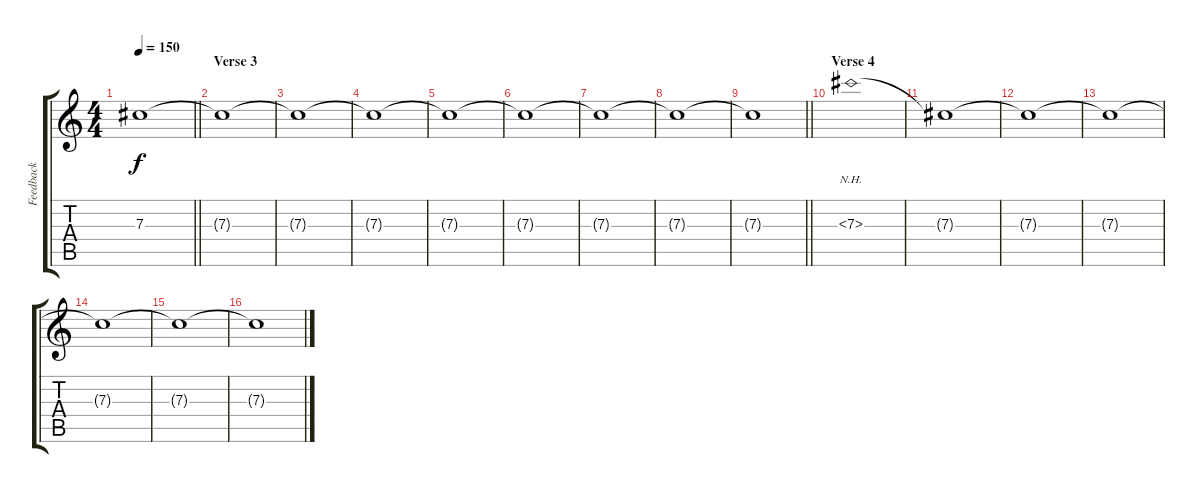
\track ("Feedback" "Feedback") {instrument distortionguitar}
\staff {score tabs}
\tuning (Eb4 Bb3 Gb3 Db3 Ab2 Eb2) {hide}
\ts (4 4)
\tempo 150
\clef g2
\barLineRight lightlight
\ks c
7.3{t}.1{dy f} |
\section ("" "Verse 3")
7.3{t}.1 |
7.3{t}.1{volume 4} |
7.3{t}.1{volume 13} |
7.3{t}.1 |
7.3{t}.1 |
7.3{t}.1{volume 4} |
7.3{t}.1{volume 13} |
\barLineRight lightlight
7.3{t}.1 |
\section ("" "Verse 4")
7.3{nh}.1{volume 4} |
7.3{t}.1 |
7.3{t}.1 |
7.3{t}.1 |
7.3{t}.1 |
7.3{t}.1 |
7.3{t}.1{volume 13}
